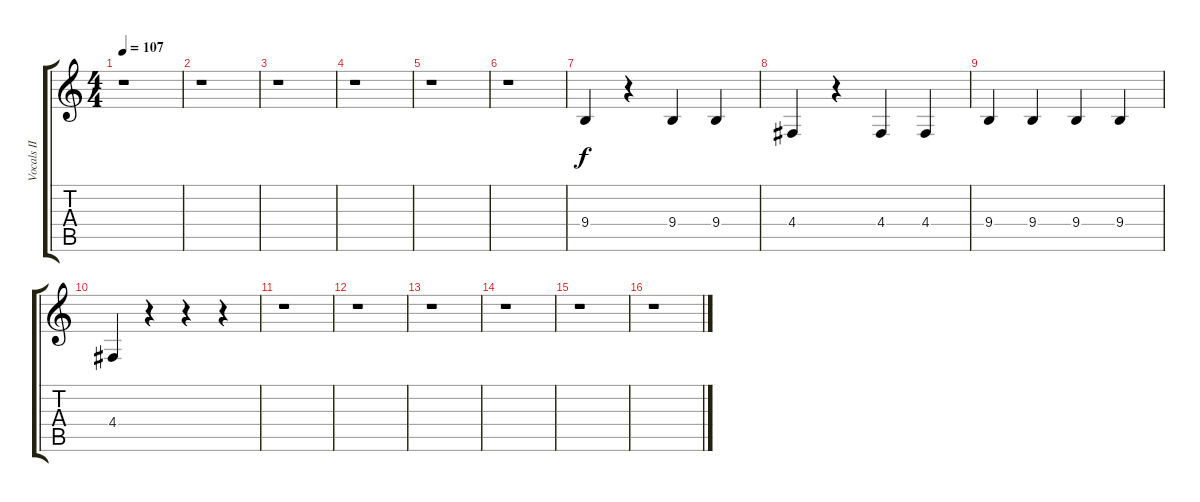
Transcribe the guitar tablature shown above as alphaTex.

\track ("Vocals II" "Vocals II") {instrument lead6voice}
\staff {score tabs}
\tuning (E4 B3 G3 D3 A2 E2) {hide}
\ts (4 4)
\tempo 107
\clef g2
\ks c
r.1{dy f} |
r.1 |
r.1 |
r.1 |
r.1 |
r.1 |
9.4.4 r.4 9.4.4 9.4.4 |
4.4.4 r.4 4.4.4 4.4.4 |
9.4.4 9.4.4 9.4.4 9.4.4 |
4.4.4 r.4 r.4 r.4 |
r.1 |
r.1 |
r.1 |
r.1 |
r.1 |
r.1
